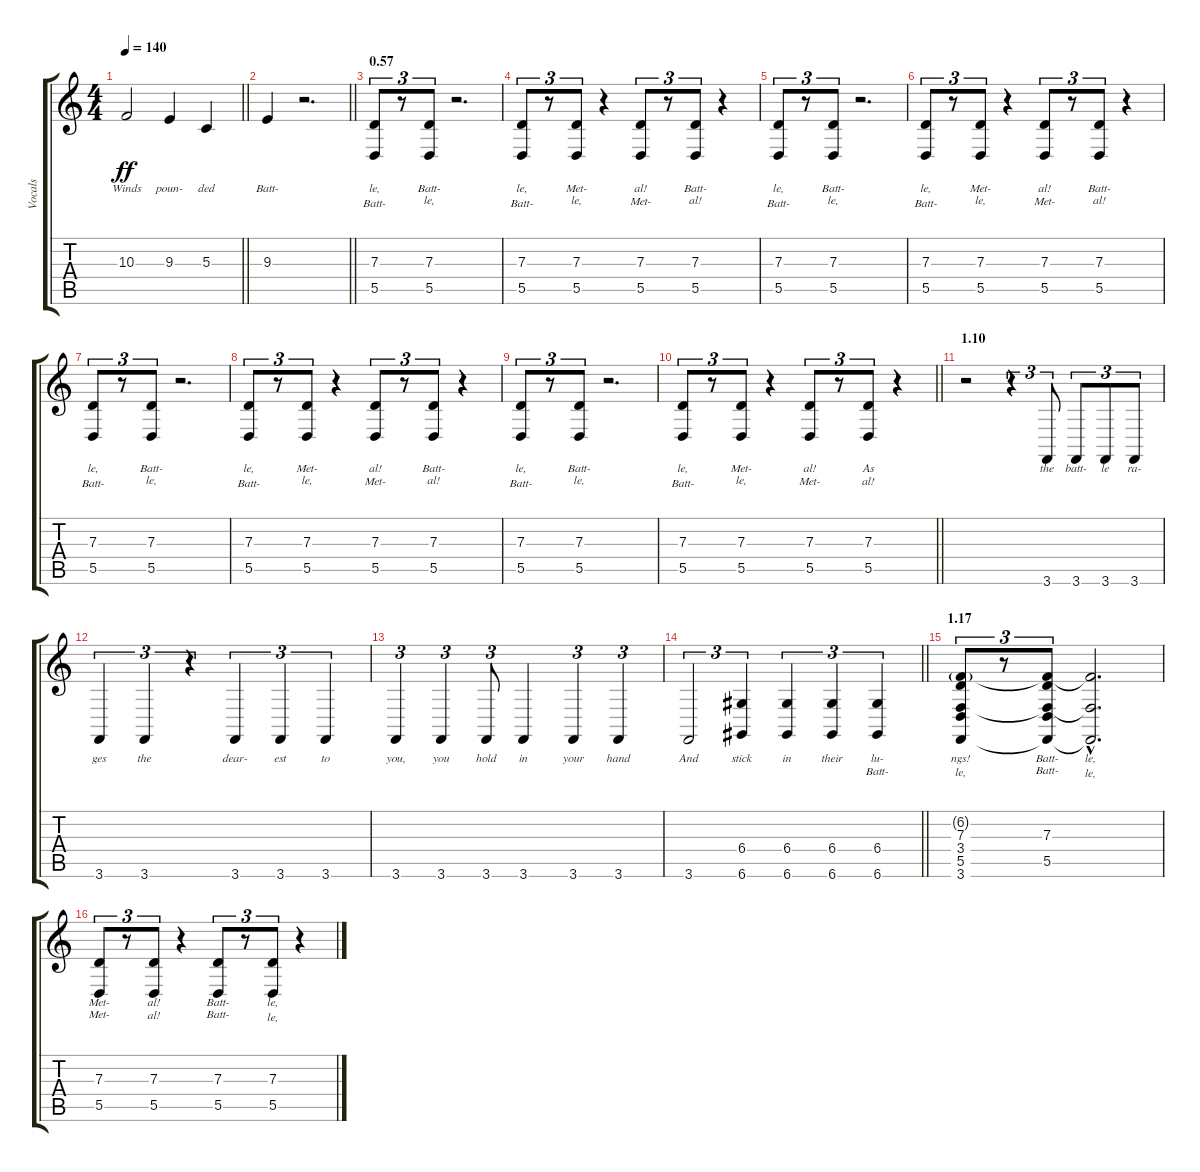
\track ("Vocals" "Vocals") {instrument lead6voice}
\staff {score tabs}
\tuning (E4 B3 G3 D3 A2 D2) {hide}
\ts (4 4)
\tempo 140
\clef g2
\barLineRight lightlight
\ks c
10.3.2{lyrics (0 "Winds") lyrics (1 "") lyrics (2 "") lyrics (3 "") lyrics (4 "") dy ff} 9.3.4{lyrics (0 "poun-") lyrics (1 "") lyrics (2 "") lyrics (3 "") lyrics (4 "")} 5.3.4{lyrics (0 "ded") lyrics (1 "") lyrics (2 "") lyrics (3 "") lyrics (4 "")} |
\barLineRight lightlight
9.3.4{lyrics (0 "Batt-") lyrics (1 "") lyrics (2 "") lyrics (3 "") lyrics (4 "")} r.2{d} |
\section ("" "0.57")
(7.3 5.5).8{tu (3 2) lyrics (0 "le,") lyrics (1 "Batt-") lyrics (2 "") lyrics (3 "") lyrics (4 "")} r.8{tu (3 2)} (7.3 5.5).8{tu (3 2) lyrics (0 "Batt-") lyrics (1 "le,") lyrics (2 "") lyrics (3 "") lyrics (4 "")} r.2{d} |
(7.3 5.5).8{tu (3 2) lyrics (0 "le,") lyrics (1 "Batt-") lyrics (2 "") lyrics (3 "") lyrics (4 "")} r.8{tu (3 2)} (7.3 5.5).8{tu (3 2) lyrics (0 "Met-") lyrics (1 "le,") lyrics (2 "") lyrics (3 "") lyrics (4 "")} r.4 (7.3 5.5).8{tu (3 2) lyrics (0 "al!") lyrics (1 "Met-") lyrics (2 "") lyrics (3 "") lyrics (4 "")} r.8{tu (3 2)} (7.3 5.5).8{tu (3 2) lyrics (0 "Batt-") lyrics (1 "al!") lyrics (2 "") lyrics (3 "") lyrics (4 "")} r.4 |
(7.3 5.5).8{tu (3 2) lyrics (0 "le,") lyrics (1 "Batt-") lyrics (2 "") lyrics (3 "") lyrics (4 "")} r.8{tu (3 2)} (7.3 5.5).8{tu (3 2) lyrics (0 "Batt-") lyrics (1 "le,") lyrics (2 "") lyrics (3 "") lyrics (4 "")} r.2{d} |
(7.3 5.5).8{tu (3 2) lyrics (0 "le,") lyrics (1 "Batt-") lyrics (2 "") lyrics (3 "") lyrics (4 "")} r.8{tu (3 2)} (7.3 5.5).8{tu (3 2) lyrics (0 "Met-") lyrics (1 "le,") lyrics (2 "") lyrics (3 "") lyrics (4 "")} r.4 (7.3 5.5).8{tu (3 2) lyrics (0 "al!") lyrics (1 "Met-") lyrics (2 "") lyrics (3 "") lyrics (4 "")} r.8{tu (3 2)} (7.3 5.5).8{tu (3 2) lyrics (0 "Batt-") lyrics (1 "al!") lyrics (2 "") lyrics (3 "") lyrics (4 "")} r.4 |
(7.3 5.5).8{tu (3 2) lyrics (0 "le,") lyrics (1 "Batt-") lyrics (2 "") lyrics (3 "") lyrics (4 "")} r.8{tu (3 2)} (7.3 5.5).8{tu (3 2) lyrics (0 "Batt-") lyrics (1 "le,") lyrics (2 "") lyrics (3 "") lyrics (4 "")} r.2{d} |
(7.3 5.5).8{tu (3 2) lyrics (0 "le,") lyrics (1 "Batt-") lyrics (2 "") lyrics (3 "") lyrics (4 "")} r.8{tu (3 2)} (7.3 5.5).8{tu (3 2) lyrics (0 "Met-") lyrics (1 "le,") lyrics (2 "") lyrics (3 "") lyrics (4 "")} r.4 (7.3 5.5).8{tu (3 2) lyrics (0 "al!") lyrics (1 "Met-") lyrics (2 "") lyrics (3 "") lyrics (4 "")} r.8{tu (3 2)} (7.3 5.5).8{tu (3 2) lyrics (0 "Batt-") lyrics (1 "al!") lyrics (2 "") lyrics (3 "") lyrics (4 "")} r.4 |
(7.3 5.5).8{tu (3 2) lyrics (0 "le,") lyrics (1 "Batt-") lyrics (2 "") lyrics (3 "") lyrics (4 "")} r.8{tu (3 2)} (7.3 5.5).8{tu (3 2) lyrics (0 "Batt-") lyrics (1 "le,") lyrics (2 "") lyrics (3 "") lyrics (4 "")} r.2{d} |
\barLineRight lightlight
(7.3 5.5).8{tu (3 2) lyrics (0 "le,") lyrics (1 "Batt-") lyrics (2 "") lyrics (3 "") lyrics (4 "")} r.8{tu (3 2)} (7.3 5.5).8{tu (3 2) lyrics (0 "Met-") lyrics (1 "le,") lyrics (2 "") lyrics (3 "") lyrics (4 "")} r.4 (7.3 5.5).8{tu (3 2) lyrics (0 "al!") lyrics (1 "Met-") lyrics (2 "") lyrics (3 "") lyrics (4 "")} r.8{tu (3 2)} (7.3 5.5).8{tu (3 2) lyrics (0 "As") lyrics (1 "al!") lyrics (2 "") lyrics (3 "") lyrics (4 "")} r.4 |
\section ("" "1.10")
r.2 r.4{tu (3 2)} 3.6.8{tu (3 2) lyrics (0 "the") lyrics (1 "") lyrics (2 "") lyrics (3 "") lyrics (4 "")} 3.6.8{tu (3 2) lyrics (0 "batt-") lyrics (1 "") lyrics (2 "") lyrics (3 "") lyrics (4 "")} 3.6.8{tu (3 2) lyrics (0 "le") lyrics (1 "") lyrics (2 "") lyrics (3 "") lyrics (4 "")} 3.6.8{tu (3 2) lyrics (0 "ra-") lyrics (1 "") lyrics (2 "") lyrics (3 "") lyrics (4 "")} |
3.6.4{tu (3 2) lyrics (0 "ges") lyrics (1 "") lyrics (2 "") lyrics (3 "") lyrics (4 "")} 3.6.4{tu (3 2) lyrics (0 "the") lyrics (1 "") lyrics (2 "") lyrics (3 "") lyrics (4 "")} r.4{tu (3 2)} 3.6.4{tu (3 2) lyrics (0 "dear-") lyrics (1 "") lyrics (2 "") lyrics (3 "") lyrics (4 "")} 3.6.4{tu (3 2) lyrics (0 "est") lyrics (1 "") lyrics (2 "") lyrics (3 "") lyrics (4 "")} 3.6.4{tu (3 2) lyrics (0 "to") lyrics (1 "") lyrics (2 "") lyrics (3 "") lyrics (4 "")} |
3.6.4{tu (3 2) lyrics (0 "you,") lyrics (1 "") lyrics (2 "") lyrics (3 "") lyrics (4 "")} 3.6.4{tu (3 2) lyrics (0 "you") lyrics (1 "") lyrics (2 "") lyrics (3 "") lyrics (4 "")} 3.6.8{tu (3 2) lyrics (0 "hold") lyrics (1 "") lyrics (2 "") lyrics (3 "") lyrics (4 "")} 3.6.4{lyrics (0 "in") lyrics (1 "") lyrics (2 "") lyrics (3 "") lyrics (4 "")} 3.6.4{tu (3 2) lyrics (0 "your") lyrics (1 "") lyrics (2 "") lyrics (3 "") lyrics (4 "")} 3.6.4{tu (3 2) lyrics (0 "hand") lyrics (1 "") lyrics (2 "") lyrics (3 "") lyrics (4 "")} |
\barLineRight lightlight
3.6.2{tu (3 2) lyrics (0 "And") lyrics (1 "") lyrics (2 "") lyrics (3 "") lyrics (4 "")} (6.4 6.6).4{tu (3 2) lyrics (0 "stick") lyrics (1 "") lyrics (2 "") lyrics (3 "") lyrics (4 "")} (6.4 6.6).4{tu (3 2) lyrics (0 "in") lyrics (1 "") lyrics (2 "") lyrics (3 "") lyrics (4 "")} (6.4 6.6).4{tu (3 2) lyrics (0 "their") lyrics (1 "") lyrics (2 "") lyrics (3 "") lyrics (4 "")} (6.4 6.6).4{tu (3 2) lyrics (0 "lu-") lyrics (1 "Batt-") lyrics (2 "") lyrics (3 "") lyrics (4 "")} |
\section ("" "1.17")
(6.2{g} 7.3 3.4 5.5 3.6).8{tu (3 2) lyrics (0 "ngs!") lyrics (1 "le,") lyrics (2 "") lyrics (3 "") lyrics (4 "")} r.8{tu (3 2)} (6.2{t} 7.3 3.4{t} 5.5 3.6{t}).8{tu (3 2) lyrics (0 "Batt-") lyrics (1 "Batt-") lyrics (2 "") lyrics (3 "") lyrics (4 "")} (6.2{hac t} 3.4{hac t} 3.6{hac t}).2{d lyrics (0 "le,") lyrics (1 "le,") lyrics (2 "") lyrics (3 "") lyrics (4 "")} |
(7.3 5.5).8{tu (3 2) lyrics (0 "Met-") lyrics (1 "Met-") lyrics (2 "") lyrics (3 "") lyrics (4 "")} r.8{tu (3 2)} (7.3 5.5).8{tu (3 2) lyrics (0 "al!") lyrics (1 "al!") lyrics (2 "") lyrics (3 "") lyrics (4 "")} r.4 (7.3 5.5).8{tu (3 2) lyrics (0 "Batt-") lyrics (1 "Batt-") lyrics (2 "") lyrics (3 "") lyrics (4 "")} r.8{tu (3 2)} (7.3 5.5).8{tu (3 2) lyrics (0 "le,") lyrics (1 "le,") lyrics (2 "") lyrics (3 "") lyrics (4 "")} r.4
